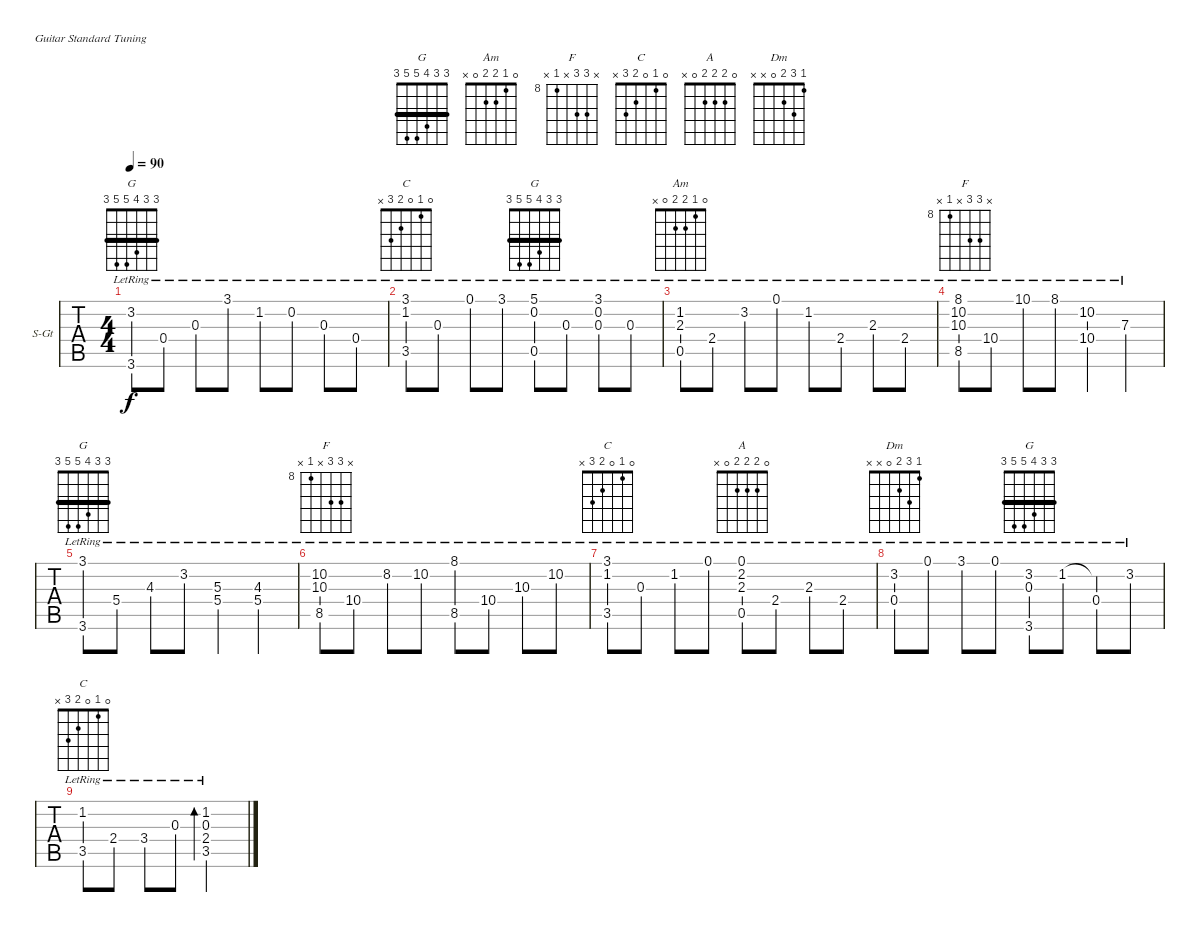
\bracketExtendMode groupsimilarinstruments
\firstSystemTrackNameOrientation horizontal
\otherSystemsTrackNameOrientation horizontal
\chordDiagramsInScore
\track ("Òô¹ì 1" "S-Gt") {instrument acousticguitarsteel}
\staff {tabs}
\tuning (E4 B3 G3 D3 A2 E2)
\chord ("G" 3 0 0 0 2 3)
\chord ("Am" 0 1 2 2 0 x)
\chord ("G" 3 0 0 0 2 x)
\chord ("F" 8 10 10 x 8 x) {firstfret 8 barre 8}
\chord ("F" x 10 10 x 8 x) {firstfret 8}
\chord ("C" 3 1 0 2 3 x)
\chord ("A" 0 2 2 2 0 x)
\chord ("Dm" 1 3 2 0 x x)
\chord ("G" 3 3 0 0 2 3)
\chord ("G" 3 3 4 5 5 3) {barre (3 3)}
\chord ("C" 0 1 0 2 3 x)
\ts (4 4)
\tempo 90
\clef g2
\ks c
(3.2{lr} 3.6{lr}).8{ch "G" dy f} 0.4{lr}.8 0.3{lr}.8 3.1{lr}.8 1.2{lr}.8 0.2{lr}.8 0.3{lr}.8 0.4{lr}.8 |
(3.1{lr} 1.2{lr} 3.5{lr}).8{ch "C"} 0.3{lr}.8 0.1{lr}.8 3.1{lr}.8 (5.1{lr} 0.2{lr} 0.5{lr}).8{ch "G"} 0.3{lr}.8 (3.1{lr} 0.2{lr} 0.3{lr}).8 0.3{lr}.8 |
(1.2{lr} 2.3{lr} 0.5{lr}).8{ch "Am"} 2.4{lr}.8 3.2{lr}.8 0.1{lr}.8 1.2{lr}.8 2.4{lr}.8 2.3{lr}.8 2.4{lr}.8 |
(8.1{lr} 10.2{lr} 10.3{lr} 8.5{lr}).8{ch "F"} 10.4{lr}.8 10.1{lr}.8 8.1{lr}.8 (10.2{lr} 10.4{lr}).4 7.3{lr}.4 |
(3.1{lr} 3.6{lr}).8{ch "G"} 5.4{lr}.8 4.3{lr}.8 3.2{lr}.8 (5.3{lr} 5.4{lr}).4 (4.3{lr} 5.4{lr}).4 |
(10.2{lr} 10.3{lr} 8.5{lr}).8{ch "F"} 10.4{lr}.8 8.2{lr}.8 10.2{lr}.8 (8.1{lr} 8.5{lr}).8 10.4{lr}.8 10.3{lr}.8 10.2{lr}.8 |
(3.1{lr} 1.2{lr} 3.5{lr}).8{ch "C"} 0.3{lr}.8 1.2{lr}.8 0.1{lr}.8 (0.1{lr} 2.2{lr} 2.3{lr} 0.5{lr}).8{ch "A"} 2.4{lr}.8 2.3{lr}.8 2.4{lr}.8 |
(3.2{lr} 0.4{lr}).8{ch "Dm"} 0.1{lr}.8 3.1{lr}.8 0.1{lr}.8 (3.2{lr} 0.3{lr} 3.6{lr}).8{ch "G"} 1.2{lr}.8 (1.2{lr t} 0.4{lr}).8 3.2{lr}.8 |
(1.2{lr} 3.5{lr}).8{ch "C"} 2.4{lr}.8 3.4{lr}.8 0.3{lr}.8 (1.2{lr} 0.3{lr} 2.4{lr} 3.5{lr}).2{bd 120}
